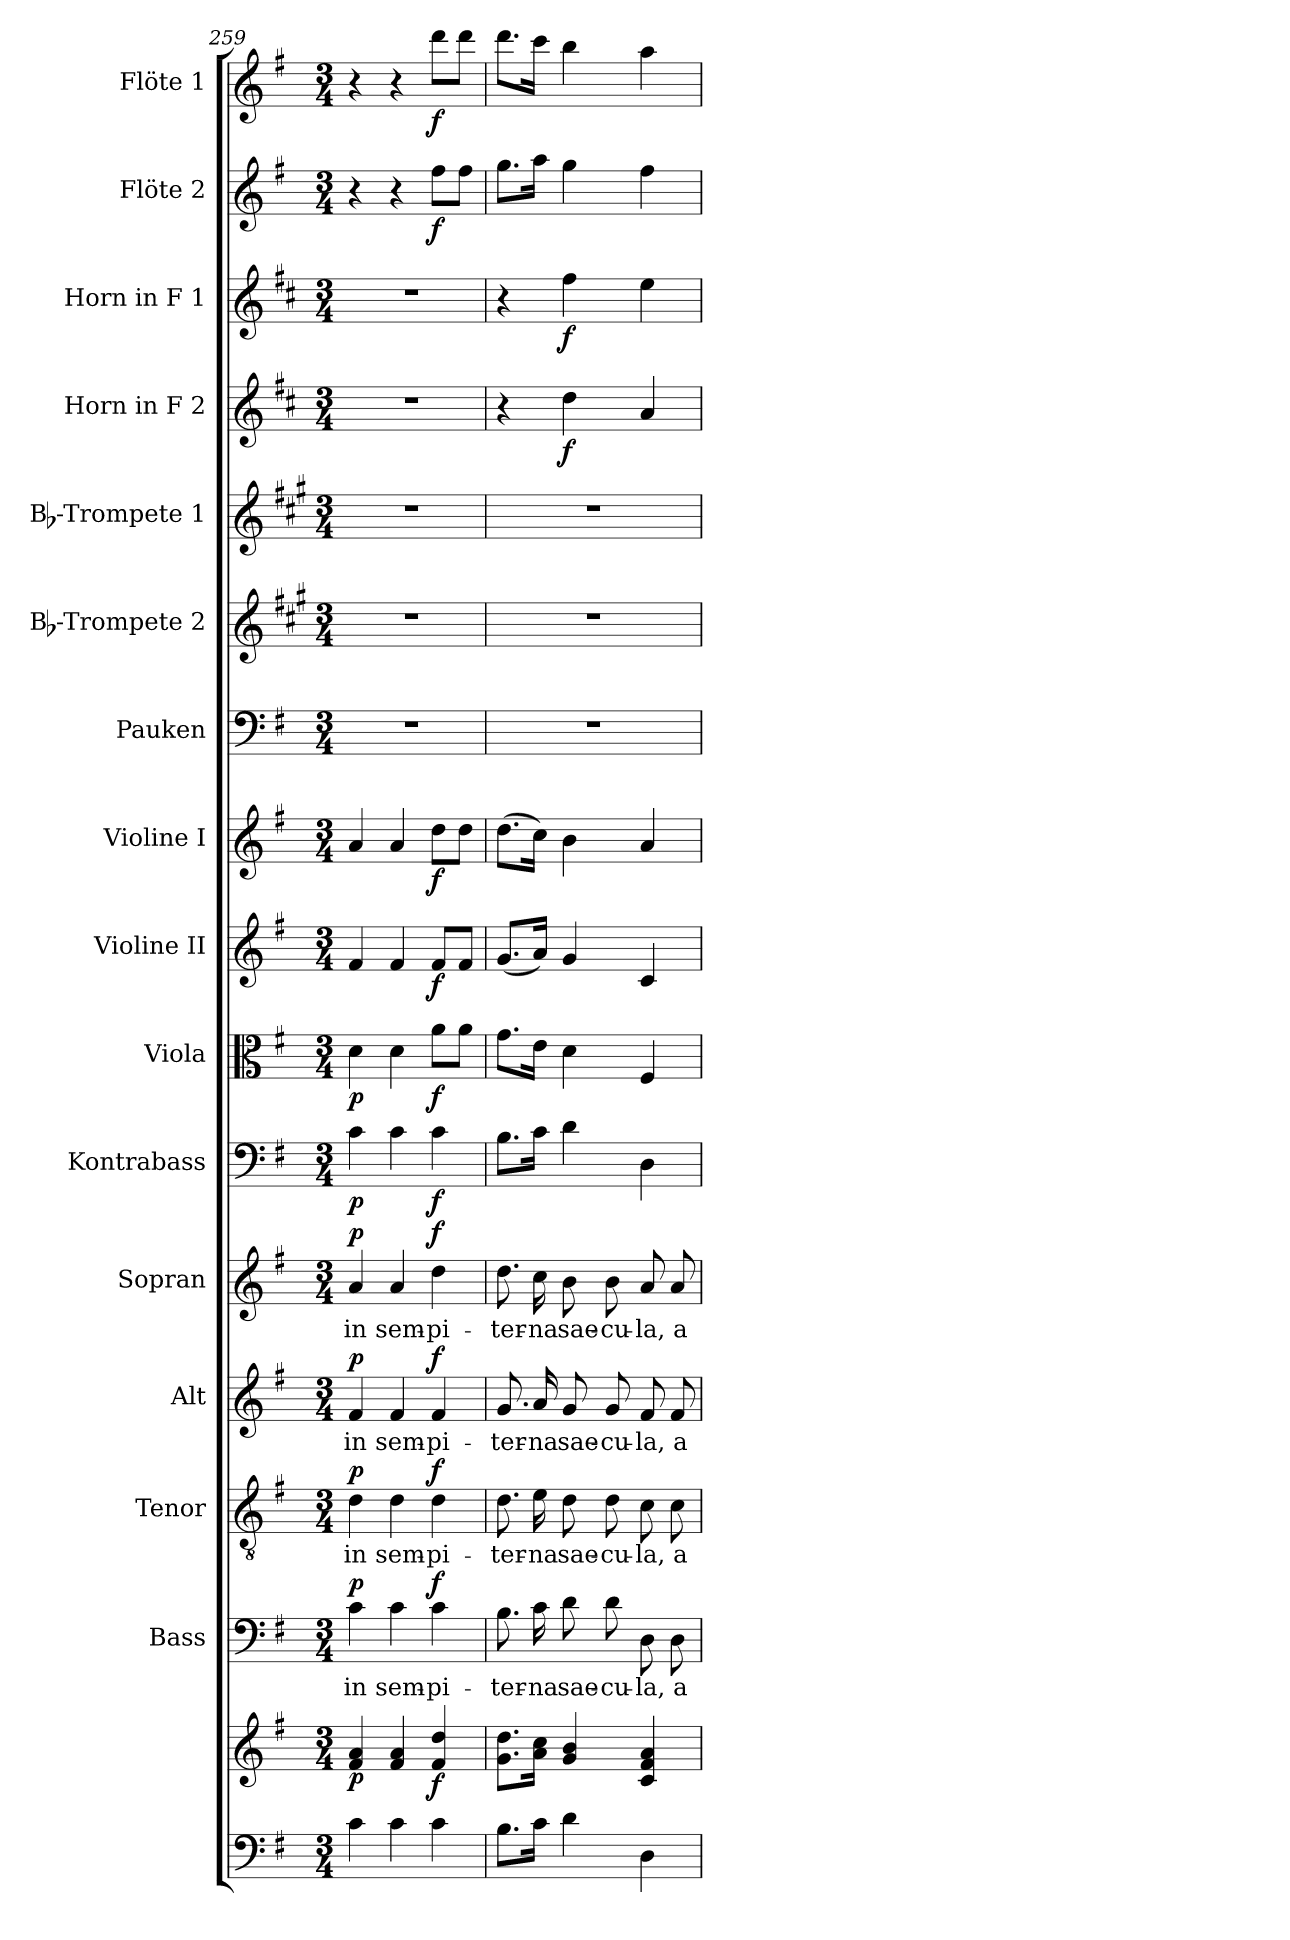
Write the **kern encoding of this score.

**kern	**kern	**dynam	**kern	**text	**dynam	**kern	**text	**dynam	**kern	**text	**dynam	**kern	**text	**dynam	**kern	**dynam	**kern	**dynam	**kern	**dynam	**kern	**dynam	**kern	**kern	**kern	**kern	**dynam	**kern	**dynam	**kern	**dynam	**kern	**dynam
*part16	*part16	*part16	*part15	*part15	*part15	*part14	*part14	*part14	*part13	*part13	*part13	*part12	*part12	*part12	*part11	*part11	*part10	*part10	*part9	*part9	*part8	*part8	*part7	*part6	*part5	*part4	*part4	*part3	*part3	*part2	*part2	*part1	*part1
*staff17	*staff16	*staff16/17	*staff15	*staff15	*staff15	*staff14	*staff14	*staff14	*staff13	*staff13	*staff13	*staff12	*staff12	*staff12	*staff11	*staff11	*staff10	*staff10	*staff9	*staff9	*staff8	*staff8	*staff7	*staff6	*staff5	*staff4	*staff4	*staff3	*staff3	*staff2	*staff2	*staff1	*staff1
*	*	*	*I"Bass	*	*	*I"Tenor	*	*	*I"Alt	*	*	*I"Sopran	*	*	*I"Kontrabass	*	*I"Viola	*	*I"Violine II	*	*I"Violine I	*	*I"Pauken	*I"Bb-Trompete 2	*I"Bb-Trompete 1	*I"Horn in F 2	*	*I"Horn in F 1	*	*I"Flöte 2	*	*I"Flöte 1	*
*	*	*	*I'B.	*	*	*I'T.	*	*	*I'A.	*	*	*I'S.	*	*	*I'Kb.	*	*I'Vla.	*	*I'Vl. II	*	*I'Vl. I	*	*I'Pk.	*I'Bb Trp. 2	*I'Bb Trp. 1	*	*	*	*	*I'Fl. 2	*	*I'Fl. 1	*
*clefF4	*clefG2	*	*clefF4	*	*	*clefGv2	*	*	*clefG2	*	*	*clefG2	*	*	*clefF4	*	*clefC3	*	*clefG2	*	*clefG2	*	*clefF4	*clefG2	*clefG2	*clefG2	*	*clefG2	*	*clefG2	*	*clefG2	*
*	*	*	*	*	*	*	*	*	*	*	*	*	*	*	*ITrd7c12	*	*	*	*	*	*	*	*	*ITrd1c2	*ITrd1c2	*ITrd4c7	*	*ITrd4c7	*	*	*	*	*
*k[f#]	*k[f#]	*	*k[f#]	*	*	*k[f#]	*	*	*k[f#]	*	*	*k[f#]	*	*	*k[f#]	*	*k[f#]	*	*k[f#]	*	*k[f#]	*	*k[f#]	*k[f#]	*k[f#]	*k[f#]	*	*k[f#]	*	*k[f#]	*	*k[f#]	*
*G:	*G:	*	*G:	*	*	*G:	*	*	*G:	*	*	*G:	*	*	*G:	*	*G:	*	*G:	*	*G:	*	*G:	*G:	*G:	*G:	*	*G:	*	*G:	*	*G:	*
*M3/4	*M3/4	*	*M3/4	*	*	*M3/4	*	*	*M3/4	*	*	*M3/4	*	*	*M3/4	*	*M3/4	*	*M3/4	*	*M3/4	*	*M3/4	*M3/4	*M3/4	*M3/4	*	*M3/4	*	*M3/4	*	*M3/4	*
=259	=259	=259	=259	=259	=259	=259	=259	=259	=259	=259	=259	=259	=259	=259	=259	=259	=259	=259	=259	=259	=259	=259	=259	=259	=259	=259	=259	=259	=259	=259	=259	=259	=259
!	!	!LO:DY:b	!	!LO:LY:b	!LO:DY:a	!	!LO:LY:b	!LO:DY:a	!	!LO:LY:b	!LO:DY:a	!	!LO:LY:b	!LO:DY:a	!	!LO:DY:b	!	!LO:DY:b	!	!	!	!	!	!	!	!	!	!	!	!	!	!	!
4c\	4f#/ 4a/	p	4c\	in	p	4d\	in	p	4f#/	in	p	4a/	in	p	4C\	p	4d\	p	4f#/	.	4a/	.	2.r	2.r	2.r	2.r	.	2.r	.	4r	.	4r	.
!	!	!	!	!LO:LY:b	!	!	!LO:LY:b	!	!	!LO:LY:b	!	!	!LO:LY:b	!	!	!	!	!	!	!	!	!	!	!	!	!	!	!	!	!	!	!	!
4c\	4f#/ 4a/	.	4c\	sem-	.	4d\	sem-	.	4f#/	sem-	.	4a/	sem-	.	4C\	.	4d\	.	4f#/	.	4a/	.	.	.	.	.	.	.	.	4r	.	4r	.
!	!	!LO:DY:b	!	!LO:LY:b	!LO:DY:a	!	!LO:LY:b	!LO:DY:a	!	!LO:LY:b	!LO:DY:a	!	!LO:LY:b	!LO:DY:a	!	!LO:DY:b	!	!LO:DY:b	!	!LO:DY:b	!	!LO:DY:b	!	!	!	!	!	!	!	!	!LO:DY:b	!	!LO:DY:b
4c\	4f#/ 4dd/	f	4c\	-pi-	f	4d\	-pi-	f	4f#/	-pi-	f	4dd\	-pi-	f	4C\	f	8a\L	f	8f#/L	f	8dd\L	f	.	.	.	.	.	.	.	8ff#\L	f	8ddd\L	f
.	.	.	.	.	.	.	.	.	.	.	.	.	.	.	.	.	8a\J	.	8f#/J	.	8dd\J	.	.	.	.	.	.	.	.	8ff#\J	.	8ddd\J	.
=260	=260	=260	=260	=260	=260	=260	=260	=260	=260	=260	=260	=260	=260	=260	=260	=260	=260	=260	=260	=260	=260	=260	=260	=260	=260	=260	=260	=260	=260	=260	=260	=260	=260
!	!	!	!	!LO:LY:b	!	!	!LO:LY:b	!	!	!LO:LY:b	!	!	!LO:LY:b	!	!	!	!	!	!	!	!	!	!	!	!	!	!	!	!	!	!	!	!
8.B\L	8.g\ 8.dd\L	.	8.B\	-ter-	.	8.d\	-ter-	.	8.g/	-ter-	.	8.dd\	-ter-	.	8.BB\L	.	8.g\L	.	(<8.g/L	.	(>8.dd\L	.	2.r	2.r	2.r	4r	.	4r	.	8.gg\L	.	8.ddd\L	.
!	!	!	!	!LO:LY:b	!	!	!LO:LY:b	!	!	!LO:LY:b	!	!	!LO:LY:b	!	!	!	!	!	!	!	!	!	!	!	!	!	!	!	!	!	!	!	!
16c\Jk	16a\ 16cc\Jk	.	16c\	-na	.	16e\	-na	.	16a/	-na	.	16cc\	-na	.	16C\Jk	.	16e\Jk	.	16a/Jk)	.	16cc\Jk)	.	.	.	.	.	.	.	.	16aa\Jk	.	16ccc\Jk	.
!	!	!	!	!LO:LY:b	!	!	!LO:LY:b	!	!	!LO:LY:b	!	!	!LO:LY:b	!	!	!	!	!	!	!	!	!	!	!	!	!	!LO:DY:b	!	!LO:DY:b	!	!	!	!
4d\	4g/ 4b/	.	8d\	sae-	.	8d\	sae-	.	8g/	sae-	.	8b\	sae-	.	4D\	.	4d\	.	4g/	.	4b\	.	.	.	.	4g\	f	4b\	f	4gg\	.	4bb\	.
!	!	!	!	!LO:LY:b	!	!	!LO:LY:b	!	!	!LO:LY:b	!	!	!LO:LY:b	!	!	!	!	!	!	!	!	!	!	!	!	!	!	!	!	!	!	!	!
.	.	.	8d\	-cu-	.	8d\	-cu-	.	8g/	-cu-	.	8b\	-cu-	.	.	.	.	.	.	.	.	.	.	.	.	.	.	.	.	.	.	.	.
!	!	!	!	!LO:LY:b	!	!	!LO:LY:b	!	!	!LO:LY:b	!	!	!LO:LY:b	!	!	!	!	!	!	!	!	!	!	!	!	!	!	!	!	!	!	!	!
4D\	4c/ 4f#/ 4a/	.	8D\	-la,	.	8c\	-la,	.	8f#/	-la,	.	8a/	-la,	.	4DD\	.	4F#/	.	4c/	.	4a/	.	.	.	.	4d/	.	4a\	.	4ff#\	.	4aa\	.
!	!	!	!	!LO:LY:b	!	!	!LO:LY:b	!	!	!LO:LY:b	!	!	!LO:LY:b	!	!	!	!	!	!	!	!	!	!	!	!	!	!	!	!	!	!	!	!
.	.	.	8D\	a-	.	8c\	a-	.	8f#/	a-	.	8a/	a-	.	.	.	.	.	.	.	.	.	.	.	.	.	.	.	.	.	.	.	.
=	=	=	=	=	=	=	=	=	=	=	=	=	=	=	=	=	=	=	=	=	=	=	=	=	=	=	=	=	=	=	=	=	=
*-	*-	*-	*-	*-	*-	*-	*-	*-	*-	*-	*-	*-	*-	*-	*-	*-	*-	*-	*-	*-	*-	*-	*-	*-	*-	*-	*-	*-	*-	*-	*-	*-	*-
